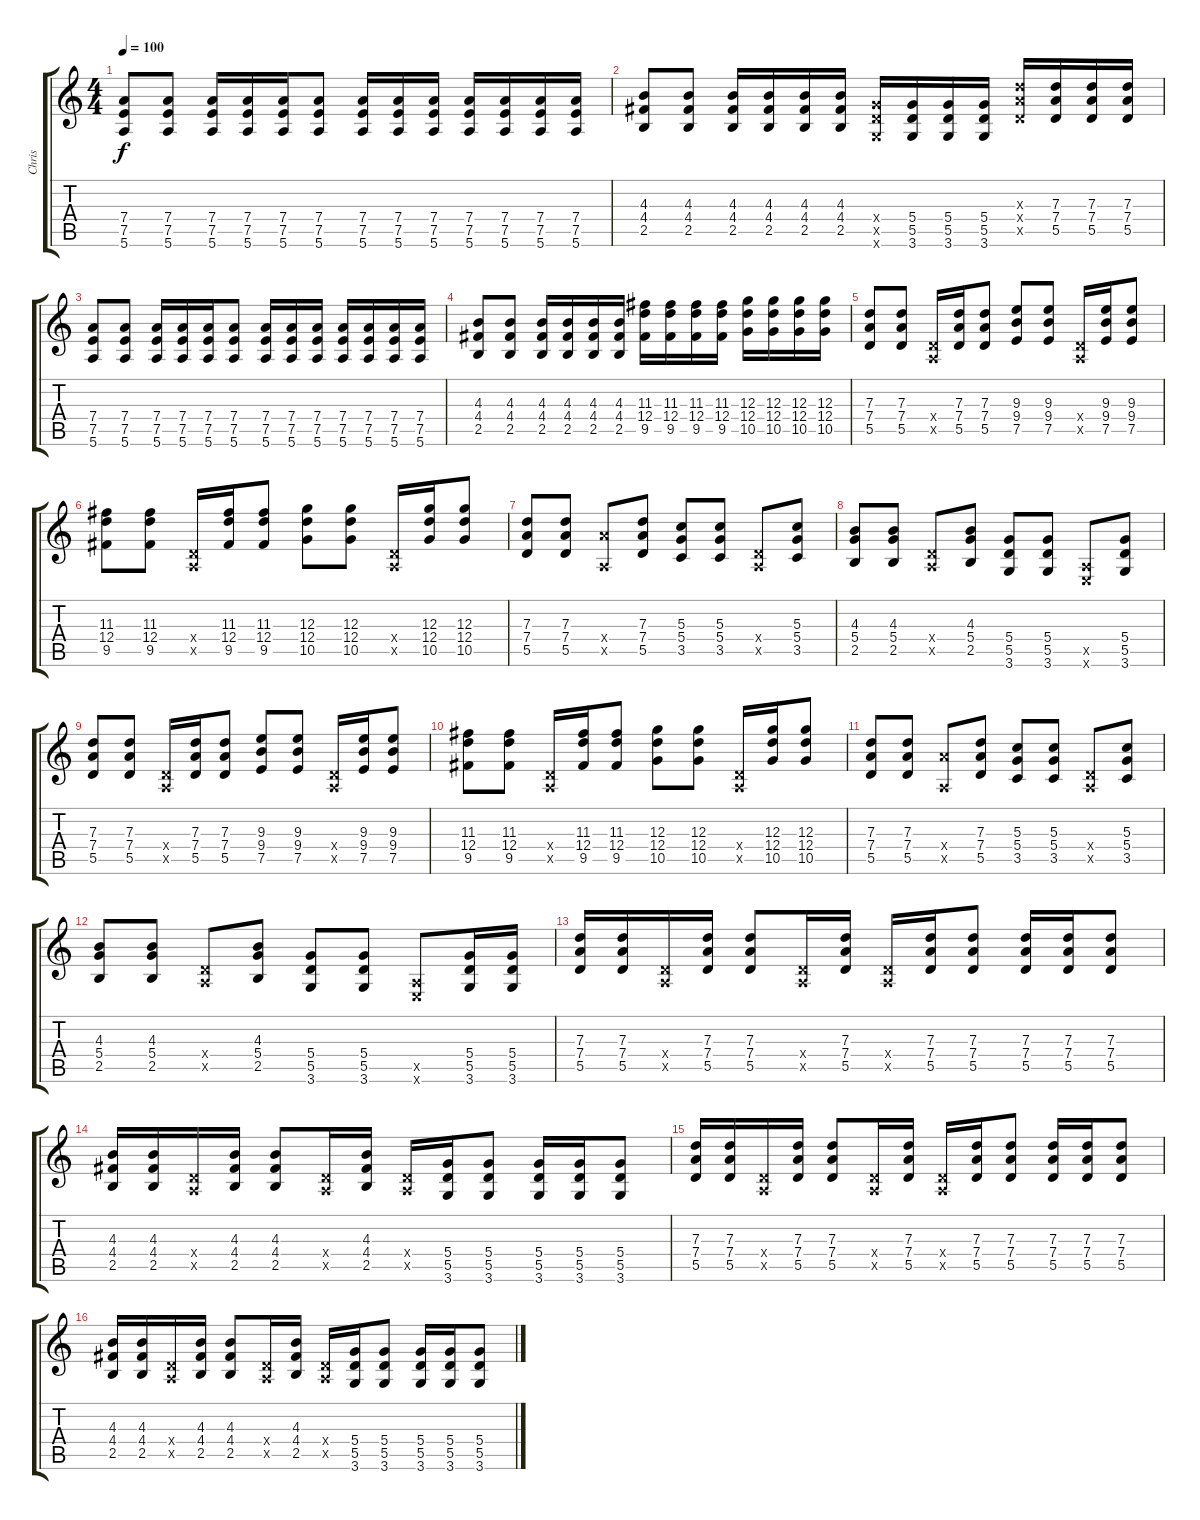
\track ("Chris" "Chris") {instrument distortionguitar}
\staff {score tabs}
\tuning (E4 B3 G3 D3 A2 E2) {hide}
\ts (4 4)
\tempo 100
\clef g2
\ks c
(7.4 7.5 5.6).8{dy f instrument distortionguitar} (7.4 7.5 5.6).8 (7.4 7.5 5.6).16 (7.4 7.5 5.6).16 (7.4 7.5 5.6).16 (7.4 7.5 5.6).8 (7.4 7.5 5.6).16 (7.4 7.5 5.6).16 (7.4 7.5 5.6).16 (7.4 7.5 5.6).16 (7.4 7.5 5.6).16 (7.4 7.5 5.6).16 (7.4 7.5 5.6).16 |
(4.3 4.4 2.5).8 (4.3 4.4 2.5).8 (4.3 4.4 2.5).16 (4.3 4.4 2.5).16 (4.3 4.4 2.5).16 (4.3 4.4 2.5).16 (5.4{x} 5.5{x} 3.6{x}).16 (5.4 5.5 3.6).16 (5.4 5.5 3.6).16 (5.4 5.5 3.6).16 (7.3{x} 7.4{x} 5.5{x}).16 (7.3 7.4 5.5).16 (7.3 7.4 5.5).16 (7.3 7.4 5.5).16 |
(7.4 7.5 5.6).8 (7.4 7.5 5.6).8 (7.4 7.5 5.6).16 (7.4 7.5 5.6).16 (7.4 7.5 5.6).16 (7.4 7.5 5.6).8 (7.4 7.5 5.6).16 (7.4 7.5 5.6).16 (7.4 7.5 5.6).16 (7.4 7.5 5.6).16 (7.4 7.5 5.6).16 (7.4 7.5 5.6).16 (7.4 7.5 5.6).16 |
(4.3 4.4 2.5).8 (4.3 4.4 2.5).8 (4.3 4.4 2.5).16 (4.3 4.4 2.5).16 (4.3 4.4 2.5).16 (4.3 4.4 2.5).16 (11.3 12.4 9.5).16 (11.3 12.4 9.5).16 (11.3 12.4 9.5).16 (11.3 12.4 9.5).16 (12.3 12.4 10.5).16 (12.3 12.4 10.5).16 (12.3 12.4 10.5).16 (12.3 12.4 10.5).16 |
(7.3 7.4 5.5).8 (7.3 7.4 5.5).8 (0.4{x} 0.5{x}).16 (7.3 7.4 5.5).16 (7.3 7.4 5.5).8 (9.3 9.4 7.5).8 (9.3 9.4 7.5).8 (0.4{x} 0.5{x}).16 (9.3 9.4 7.5).16 (9.3 9.4 7.5).8 |
(11.3 12.4 9.5).8 (11.3 12.4 9.5).8 (0.4{x} 0.5{x}).16 (11.3 12.4 9.5).16 (11.3 12.4 9.5).8 (12.3 12.4 10.5).8 (12.3 12.4 10.5).8 (0.4{x} 0.5{x}).16 (12.3 12.4 10.5).16 (12.3 12.4 10.5).8 |
(7.3 7.4 5.5).8 (7.3 7.4 5.5).8 (7.4{x} 0.5{x}).8 (7.3 7.4 5.5).8 (5.3 5.4 3.5).8 (5.3 5.4 3.5).8 (0.4{x} 0.5{x}).8 (5.3 5.4 3.5).8 |
(4.3 5.4 2.5).8 (4.3 5.4 2.5).8 (0.4{x} 0.5{x}).8 (4.3 5.4 2.5).8 (5.4 5.5 3.6).8 (5.4 5.5 3.6).8 (0.5{x} 0.6{x}).8 (5.4 5.5 3.6).8 |
(7.3 7.4 5.5).8 (7.3 7.4 5.5).8 (0.4{x} 0.5{x}).16 (7.3 7.4 5.5).16 (7.3 7.4 5.5).8 (9.3 9.4 7.5).8 (9.3 9.4 7.5).8 (0.4{x} 0.5{x}).16 (9.3 9.4 7.5).16 (9.3 9.4 7.5).8 |
(11.3 12.4 9.5).8 (11.3 12.4 9.5).8 (0.4{x} 0.5{x}).16 (11.3 12.4 9.5).16 (11.3 12.4 9.5).8 (12.3 12.4 10.5).8 (12.3 12.4 10.5).8 (0.4{x} 0.5{x}).16 (12.3 12.4 10.5).16 (12.3 12.4 10.5).8 |
(7.3 7.4 5.5).8 (7.3 7.4 5.5).8 (7.4{x} 0.5{x}).8 (7.3 7.4 5.5).8 (5.3 5.4 3.5).8 (5.3 5.4 3.5).8 (0.4{x} 0.5{x}).8 (5.3 5.4 3.5).8 |
(4.3 5.4 2.5).8 (4.3 5.4 2.5).8 (0.4{x} 0.5{x}).8 (4.3 5.4 2.5).8 (5.4 5.5 3.6).8 (5.4 5.5 3.6).8 (0.5{x} 0.6{x}).8 (5.4 5.5 3.6).16 (5.4 5.5 3.6).16 |
(7.3 7.4 5.5).16 (7.3 7.4 5.5).16 (0.4{x} 0.5{x}).16 (7.3 7.4 5.5).16 (7.3 7.4 5.5).8 (0.4{x} 0.5{x}).16 (7.3 7.4 5.5).16 (0.4{x} 0.5{x}).16 (7.3 7.4 5.5).16 (7.3 7.4 5.5).8 (7.3 7.4 5.5).16 (7.3 7.4 5.5).16 (7.3 7.4 5.5).8 |
(4.3 4.4 2.5).16 (4.3 4.4 2.5).16 (0.4{x} 0.5{x}).16 (4.3 4.4 2.5).16 (4.3 4.4 2.5).8 (0.4{x} 0.5{x}).16 (4.3 4.4 2.5).16 (0.4{x} 0.5{x}).16 (5.4 5.5 3.6).16 (5.4 5.5 3.6).8 (5.4 5.5 3.6).16 (5.4 5.5 3.6).16 (5.4 5.5 3.6).8 |
(7.3 7.4 5.5).16 (7.3 7.4 5.5).16 (0.4{x} 0.5{x}).16 (7.3 7.4 5.5).16 (7.3 7.4 5.5).8 (0.4{x} 0.5{x}).16 (7.3 7.4 5.5).16 (0.4{x} 0.5{x}).16 (7.3 7.4 5.5).16 (7.3 7.4 5.5).8 (7.3 7.4 5.5).16 (7.3 7.4 5.5).16 (7.3 7.4 5.5).8 |
(4.3 4.4 2.5).16 (4.3 4.4 2.5).16 (0.4{x} 0.5{x}).16 (4.3 4.4 2.5).16 (4.3 4.4 2.5).8 (0.4{x} 0.5{x}).16 (4.3 4.4 2.5).16 (0.4{x} 0.5{x}).16 (5.4 5.5 3.6).16 (5.4 5.5 3.6).8 (5.4 5.5 3.6).16 (5.4 5.5 3.6).16 (5.4 5.5 3.6).8
